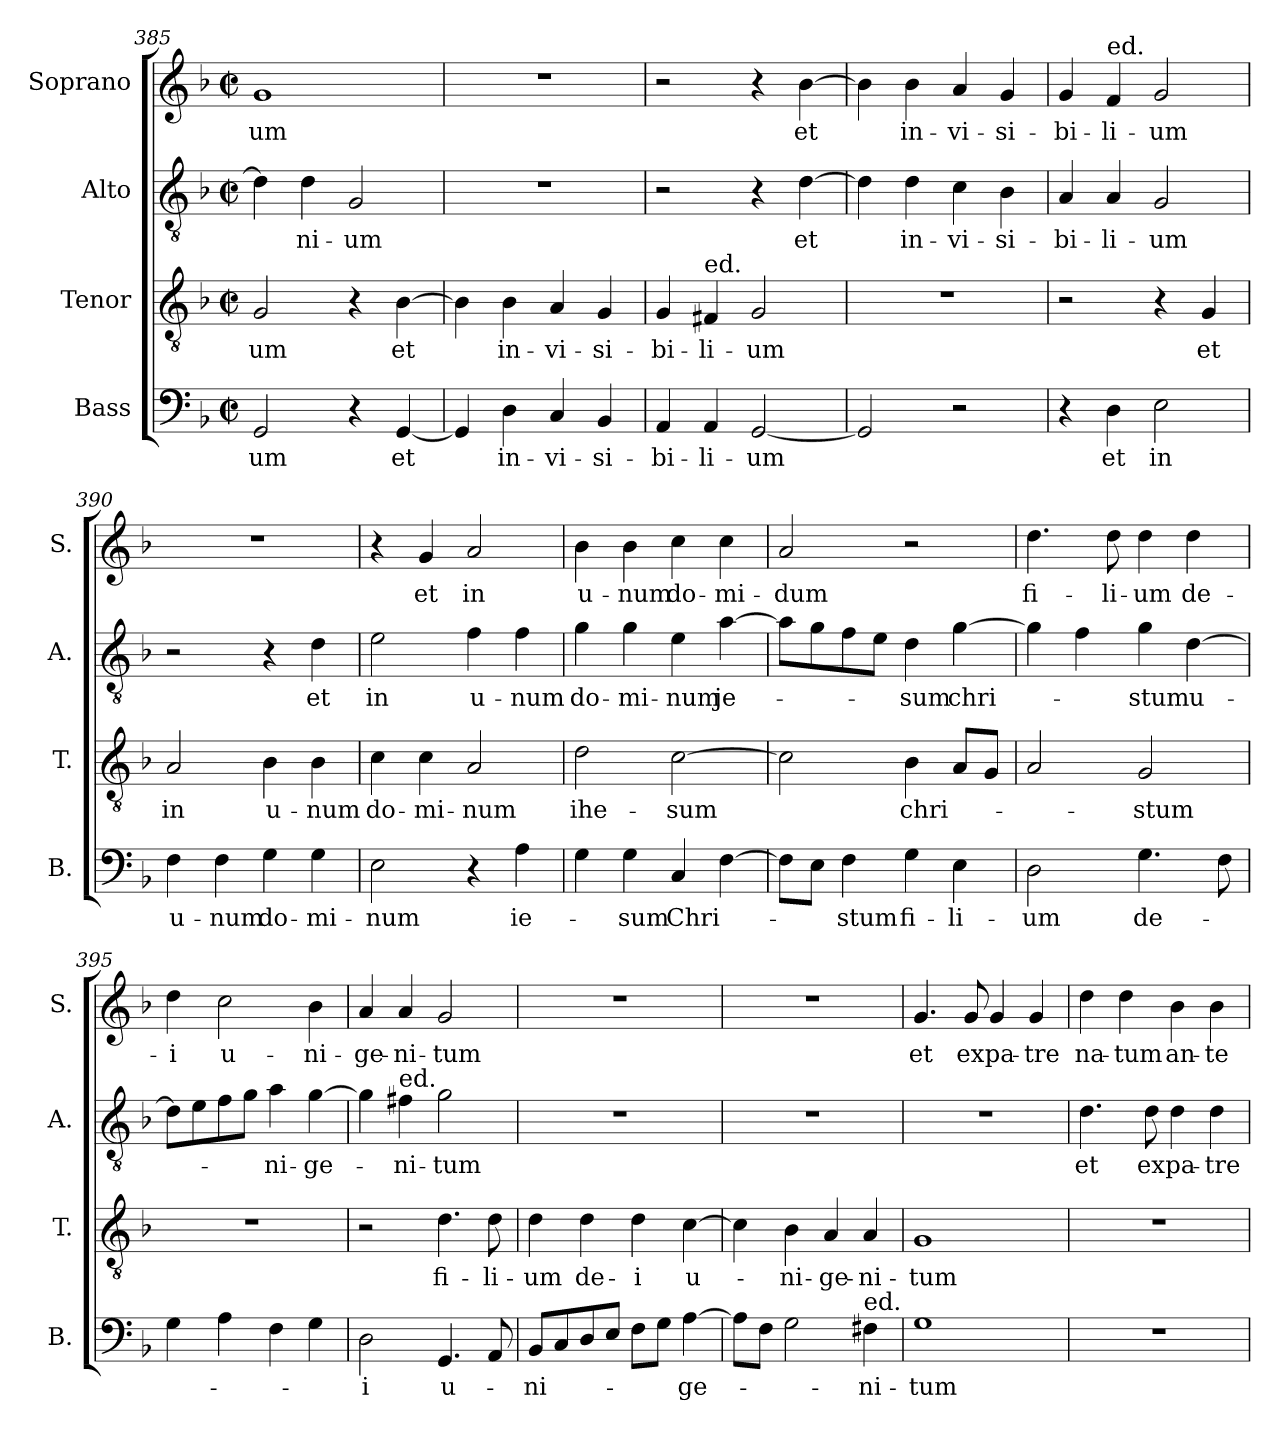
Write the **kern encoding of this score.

**kern	**text	**kern	**text	**kern	**text	**kern	**text
*part4	*part4	*part3	*part3	*part2	*part2	*part1	*part1
*staff4	*staff4	*staff3	*staff3	*staff2	*staff2	*staff1	*staff1
*I"Bass	*	*I"Tenor	*	*I"Alto	*	*I"Soprano	*
*I'B.	*	*I'T.	*	*I'A.	*	*I'S.	*
*clefF4	*	*clefGv2	*	*clefGv2	*	*clefG2	*
*k[b-]	*	*k[b-]	*	*k[b-]	*	*k[b-]	*
*M2/2	*	*M2/2	*	*M2/2	*	*M2/2	*
*met(c|)	*	*met(c|)	*	*met(c|)	*	*met(c|)	*
=385	=385	=385	=385	=385	=385	=385	=385
!	!LO:LY:b	!	!LO:LY:b	!	!	!	!LO:LY:b
2GG/	-um	2G/	-um	4d\]	.	1g	-um
!	!	!	!	!	!LO:LY:b	!	!
.	.	.	.	4d\	-ni-	.	.
!	!	!	!	!	!LO:LY:b	!	!
4r	.	4r	.	2G/	-um	.	.
!	!LO:LY:b	!	!LO:LY:b	!	!	!	!
[4GG/	et	[4B-\	-et	.	.	.	.
=386	=386	=386	=386	=386	=386	=386	=386
4GG/]	.	4B-\]	.	1r	.	1r	.
!	!LO:LY:b	!	!LO:LY:b	!	!	!	!
4D\	in-	4B-\	in-	.	.	.	.
!	!LO:LY:b	!	!LO:LY:b	!	!	!	!
4C/	-vi-	4A/	-vi-	.	.	.	.
!	!LO:LY:b	!	!LO:LY:b	!	!	!	!
4BB-/	-si-	4G/	-si-	.	.	.	.
=387	=387	=387	=387	=387	=387	=387	=387
!	!LO:LY:b	!	!LO:LY:b	!	!	!	!
4AA/	-bi-	4G/	-bi-	2r	.	2r	.
!	!	!LO:TX:a:t=ed.	!	!	!	!	!
!	!LO:LY:b	!	!LO:LY:b	!	!	!	!
4AA/	-li-	4F#X/	-li-	.	.	.	.
!	!LO:LY:b	!	!LO:LY:b	!	!	!	!
[2GG/	-um	2G/	-um	4r	.	4r	.
!	!	!	!	!	!LO:LY:b	!	!LO:LY:b
.	.	.	.	[4d\	-et	[4b-\	et
=388	=388	=388	=388	=388	=388	=388	=388
2GG/]	.	1r	.	4d\]	.	4b-\]	.
!	!	!	!	!	!LO:LY:b	!	!LO:LY:b
.	.	.	.	4d\	in-	4b-\	in-
!	!	!	!	!	!LO:LY:b	!	!LO:LY:b
2r	.	.	.	4c\	-vi-	4a/	-vi-
!	!	!	!	!	!LO:LY:b	!	!LO:LY:b
.	.	.	.	4B-\	-si-	4g/	-si-
=389	=389	=389	=389	=389	=389	=389	=389
!	!	!	!	!	!LO:LY:b	!	!LO:LY:b
4r	.	2r	.	4A/	-bi-	4g/	-bi-
!	!	!	!	!	!	!LO:TX:a:t=ed.	!
!	!LO:LY:b	!	!	!	!LO:LY:b	!	!LO:LY:b
4D\	et	.	.	4A/	-li-	4f/	-li-
!	!LO:LY:b	!	!	!	!LO:LY:b	!	!LO:LY:b
2E\	in	4r	.	2G/	-um	2g/	-um
!	!	!	!LO:LY:b	!	!	!	!
.	.	4G/	et	.	.	.	.
=390	=390	=390	=390	=390	=390	=390	=390
!	!LO:LY:b	!	!LO:LY:b	!	!	!	!
4F\	u-	2A/	in	2r	.	1r	.
!	!LO:LY:b	!	!	!	!	!	!
4F\	-num	.	.	.	.	.	.
!	!LO:LY:b	!	!LO:LY:b	!	!	!	!
4G\	do-	4B-\	u-	4r	.	.	.
!	!LO:LY:b	!	!LO:LY:b	!	!LO:LY:b	!	!
4G\	-mi-	4B-\	-num	4d\	et	.	.
=391	=391	=391	=391	=391	=391	=391	=391
!	!LO:LY:b	!	!LO:LY:b	!	!LO:LY:b	!	!
2E\	-num	4c\	do-	2e\	in	4r	.
!	!	!	!LO:LY:b	!	!	!	!LO:LY:b
.	.	4c\	-mi-	.	.	4g/	et
!	!	!	!LO:LY:b	!	!LO:LY:b	!	!LO:LY:b
4r	.	2A/	-num	4f\	u-	2a/	in
!	!LO:LY:b	!	!	!	!LO:LY:b	!	!
4A\	ie-	.	.	4f\	-num	.	.
=392	=392	=392	=392	=392	=392	=392	=392
!	!	!	!LO:LY:b	!	!LO:LY:b	!	!LO:LY:b
4G\	.	2d\	ihe-	4g\	do-	4b-\	u-
!	!LO:LY:b	!	!	!	!LO:LY:b	!	!LO:LY:b
4G\	sum	.	.	4g\	-mi-	4b-\	-num
!	!LO:LY:b	!	!LO:LY:b	!	!LO:LY:b	!	!LO:LY:b
4C/	Chri-	[2c\	-sum	4e\	-num	4cc\	do-
!	!	!	!	!	!LO:LY:b	!	!LO:LY:b
[4F\	.	.	.	[4a\	je-	4cc\	-mi-
=393	=393	=393	=393	=393	=393	=393	=393
!	!	!	!	!	!	!	!LO:LY:b
8F\L]	.	2c\]	.	8a\L]	.	2a/	-dum
8E\J	.	.	.	8g\	.	.	.
!	!LO:LY:b	!	!	!	!	!	!
4F\	-stum	.	.	8f\	.	.	.
.	.	.	.	8e\J	.	.	.
!	!LO:LY:b	!	!LO:LY:b	!	!LO:LY:b	!	!
4G\	fi-	4B-\	chri-	4d\	-sum	2r	.
!	!LO:LY:b	!	!	!	!LO:LY:b	!	!
4E\	-li-	8A/L	.	[4g\	chri-	.	.
.	.	8G/J	.	.	.	.	.
=394	=394	=394	=394	=394	=394	=394	=394
!	!LO:LY:b	!	!	!	!	!	!LO:LY:b
2D\	-um	2A/	.	4g\]	.	4.dd\	fi-
.	.	.	.	4f\	.	.	.
!	!	!	!	!	!	!	!LO:LY:b
.	.	.	.	.	.	8dd\	-li-
!	!LO:LY:b	!	!LO:LY:b	!	!LO:LY:b	!	!LO:LY:b
4.G\	de-	2G/	-stum	4g\	-stum	4dd\	-um
!	!	!	!	!	!LO:LY:b	!	!LO:LY:b
.	.	.	.	[4d\	u-	4dd\	de-
8F\	.	.	.	.	.	.	.
=395	=395	=395	=395	=395	=395	=395	=395
!	!	!	!	!	!	!	!LO:LY:b
4G\	.	1r	.	8d\L]	.	4dd\	-i
.	.	.	.	8e\	.	.	.
!	!	!	!	!	!	!	!LO:LY:b
4A\	.	.	.	8f\	.	2cc\	u-
.	.	.	.	8g\J	.	.	.
!	!	!	!	!	!LO:LY:b	!	!
4F\	.	.	.	4a\	-ni-	.	.
!	!	!	!	!	!LO:LY:b	!	!LO:LY:b
4G\	.	.	.	[4g\	-ge-	4b-\	-ni-
=396	=396	=396	=396	=396	=396	=396	=396
!	!LO:LY:b	!	!	!	!	!	!LO:LY:b
2D\	-i	2r	.	4g\]	.	4a/	-ge-
!	!	!	!	!LO:TX:a:t=ed.	!	!	!
!	!	!	!	!	!LO:LY:b	!	!LO:LY:b
.	.	.	.	4f#X\	ni-	4a/	-ni-
!	!LO:LY:b	!	!LO:LY:b	!	!LO:LY:b	!	!LO:LY:b
4.GG/	u-	4.d\	fi-	2g\	-tum	2g/	-tum
!	!	!	!LO:LY:b	!	!	!	!
8AA/	.	8d\	-li-	.	.	.	.
=397	=397	=397	=397	=397	=397	=397	=397
!	!LO:LY:b	!	!LO:LY:b	!	!	!	!
8BB-/L	-ni-	4d\	-um	1r	.	1r	.
8C/	.	.	.	.	.	.	.
!	!	!	!LO:LY:b	!	!	!	!
8D/	.	4d\	de-	.	.	.	.
8E/J	.	.	.	.	.	.	.
!	!	!	!LO:LY:b	!	!	!	!
8F\L	.	4d\	-i	.	.	.	.
8G\J	.	.	.	.	.	.	.
!	!LO:LY:b	!	!LO:LY:b	!	!	!	!
[4A\	ge-	[4c\	u-	.	.	.	.
=398	=398	=398	=398	=398	=398	=398	=398
8A\L]	.	4c\]	.	1r	.	1r	.
8F\J	.	.	.	.	.	.	.
!	!	!	!LO:LY:b	!	!	!	!
2G\	.	4B-\	-ni-	.	.	.	.
!	!	!	!LO:LY:b	!	!	!	!
.	.	4A/	-ge-	.	.	.	.
!LO:TX:a:t=ed.	!	!	!	!	!	!	!
!	!LO:LY:b	!	!LO:LY:b	!	!	!	!
4F#X\	-ni-	4A/	-ni-	.	.	.	.
=399	=399	=399	=399	=399	=399	=399	=399
!	!LO:LY:b	!	!LO:LY:b	!	!	!	!LO:LY:b
1G	-tum	1G	-tum	1r	.	4.g/	et
!	!	!	!	!	!	!	!LO:LY:b
.	.	.	.	.	.	8g/	ex
!	!	!	!	!	!	!	!LO:LY:b
.	.	.	.	.	.	4g/	pa-
!	!	!	!	!	!	!	!LO:LY:b
.	.	.	.	.	.	4g/	-tre
=400	=400	=400	=400	=400	=400	=400	=400
!	!	!	!	!	!LO:LY:b	!	!LO:LY:b
1r	.	1r	.	4.d\	et	4dd\	na-
!	!	!	!	!	!	!	!LO:LY:b
.	.	.	.	.	.	4dd\	-tum
!	!	!	!	!	!LO:LY:b	!	!
.	.	.	.	8d\	ex	.	.
!	!	!	!	!	!LO:LY:b	!	!LO:LY:b
.	.	.	.	4d\	pa-	4b-\	an-
!	!	!	!	!	!LO:LY:b	!	!LO:LY:b
.	.	.	.	4d\	-tre	4b-\	-te
=	=	=	=	=	=	=	=
*-	*-	*-	*-	*-	*-	*-	*-
